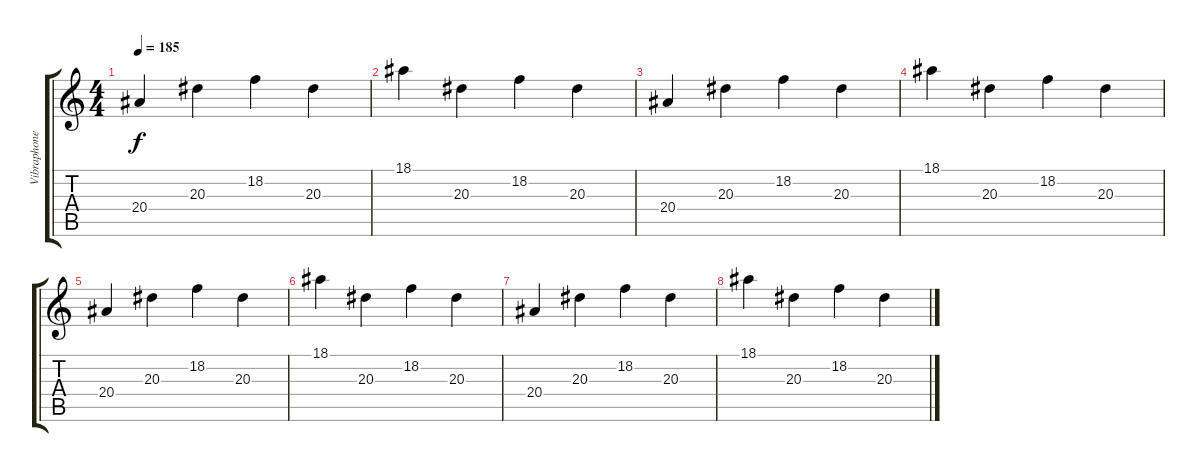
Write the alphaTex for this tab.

\track ("Vibraphone" "Vibraphone") {instrument vibraphone}
\staff {score tabs}
\tuning (E4 B3 G3 D3 A2 E2) {hide}
\ts (4 4)
\tempo 185
\clef g2
\ks c
20.4.4{dy f} 20.3.4 18.2.4 20.3.4 |
18.1.4 20.3.4 18.2.4 20.3.4 |
20.4.4 20.3.4 18.2.4 20.3.4 |
18.1.4 20.3.4 18.2.4 20.3.4 |
20.4.4 20.3.4 18.2.4 20.3.4 |
18.1.4 20.3.4 18.2.4 20.3.4 |
20.4.4 20.3.4 18.2.4 20.3.4 |
18.1.4 20.3.4 18.2.4 20.3.4
